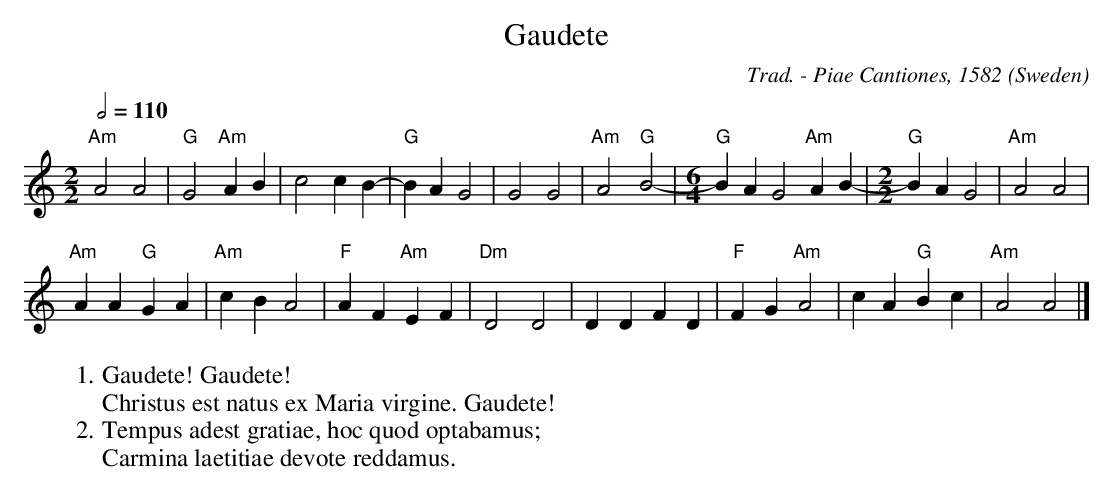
X:1
T:Gaudete
C:Trad. - Piae Cantiones, 1582
O:Sweden
M:2/2
L:1/8
Q:1/2=110
K:C
"Am"A4 A4|"G"G4 "Am"A2 B2|c4 c2 B2-|"G"B2 A2 G4|G4 G4|"Am"A4 "G"B4-|[M:6/4]"G"B2 A2 G4 "Am"A2 B2-|[M:2/2]"G"B2 A2 G4|"Am"A4 A4|
"Am"A2 A2 "G"G2 A2|"Am"c2 B2 A4|"F"A2 F2 "Am"E2 F2|"Dm"D4 D4|D2 D2 F2 D2|"F"F2 G2 "Am"A4|c2 A2 "G"B2 c2|"Am"A4 A4|]
W:1. Gaudete! Gaudete!
W:Christus est natus ex Maria virgine. Gaudete!
W:2. Tempus adest gratiae, hoc quod optabamus;
W:Carmina laetitiae devote reddamus.
